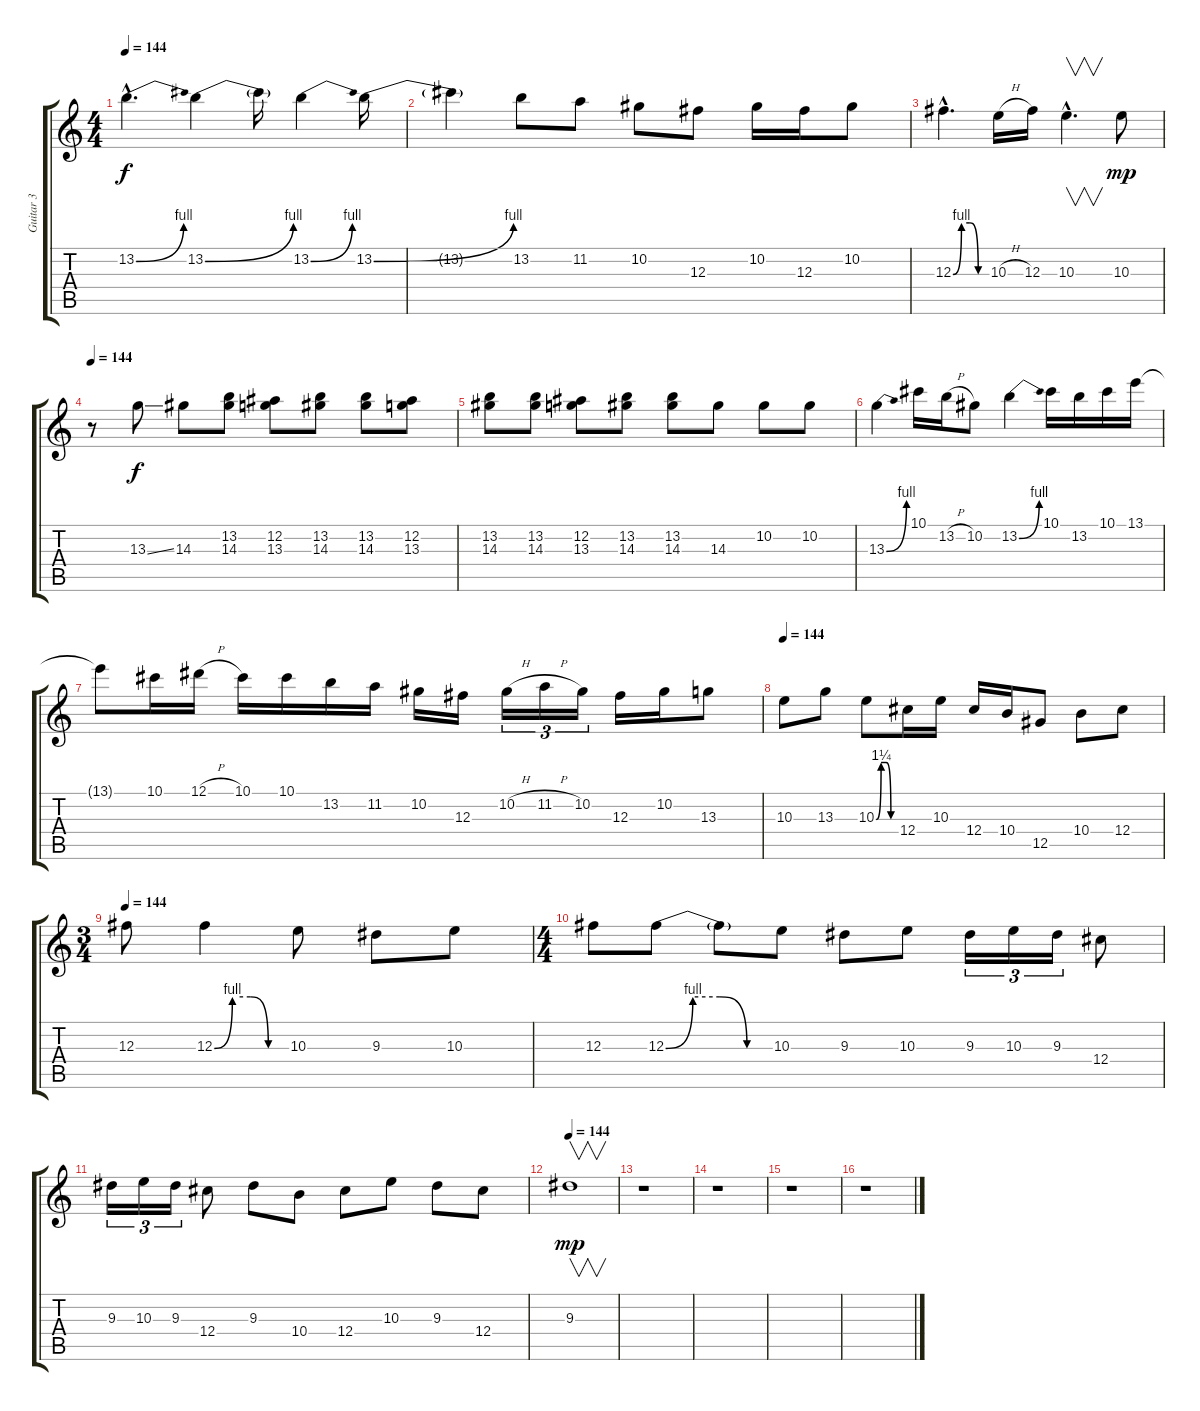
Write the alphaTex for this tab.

\track ("Guitar 3" "Guitar 3") {instrument distortionguitar}
\staff {score tabs}
\tuning (Eb4 Bb3 Gb3 Db3 Ab2 Eb2) {hide}
\ts (4 4)
\tempo 144
\clef g2
\ks c
13.2{be (bend 0 0 60 4) hac}.4{d dy f} 13.2{be (bend 0 0 60 4)}.4 13.2{t}.16 13.2{be (bend 0 0 60 4)}.4 13.2{be (bend 0 0 60 4)}.16 |
13.2{t}.4 13.2.8 11.2.8 10.2.8 12.3.8 10.2.16 12.3.16 10.2.8 |
12.3{be (custom 0 0 15 4 30 4 45 0 60 0) hac}.4{d} 10.3{h}.16 12.3.16 10.3{hac}.4{v d} 10.3.8{dy mp} |
\tempo 144
r.8 13.3{ss}.8{dy f} 14.3.8 (13.2 14.3).8 (12.2 13.3).8 (13.2 14.3).8 (13.2 14.3).8 (12.2 13.3).8 |
(13.2 14.3).8 (13.2 14.3).8 (12.2 13.3).8 (13.2 14.3).8 (13.2 14.3).8 14.3.8 10.2.8 10.2.8 |
13.3{be (bend 0 0 60 4)}.4 10.1.16 13.2{h}.16 10.2.8 13.2{be (bend 0 0 60 4)}.4 10.1.16 13.2.16 10.1.16 13.1.16 |
13.1{t}.8 10.1.16 12.1{h}.16 10.1.16 10.1.16 13.2.16 11.2.16 10.2.16 12.3.16 10.2{h}.16{tu (3 2)} 11.2{h}.16{tu (3 2)} 10.2.16{tu (3 2)} 12.3.16 10.2.16 13.3.8 |
\tempo 144
10.3.8 13.3.8 10.3{be (custom 0 0 15 5 30 5 45 0 60 0)}.8 12.4.16 10.3.16 12.4.16 10.4.16 12.5.8 10.4.8 12.4.8 |
\ts (3 4)
\tempo 144
12.3.8 12.3{be (custom 0 0 15 4 30 4 45 0 60 0)}.4 10.3.8 9.3.8 10.3.8 |
\ts (4 4)
12.3.8 12.3{be (custom 0 0 15 4 30 4 45 0 60 0)}.8 12.3{t}.8 10.3.8 9.3.8 10.3.8 9.3.16{tu (3 2)} 10.3.16{tu (3 2)} 9.3.16{tu (3 2)} 12.4.8 |
9.3.16{tu (3 2)} 10.3.16{tu (3 2)} 9.3.16{tu (3 2)} 12.4.8 9.3.8 10.4.8 12.4.8 10.3.8 9.3.8 12.4.8 |
\tempo 144
9.3.1{v dy mp} |
r.1 |
r.1 |
r.1 |
r.1
